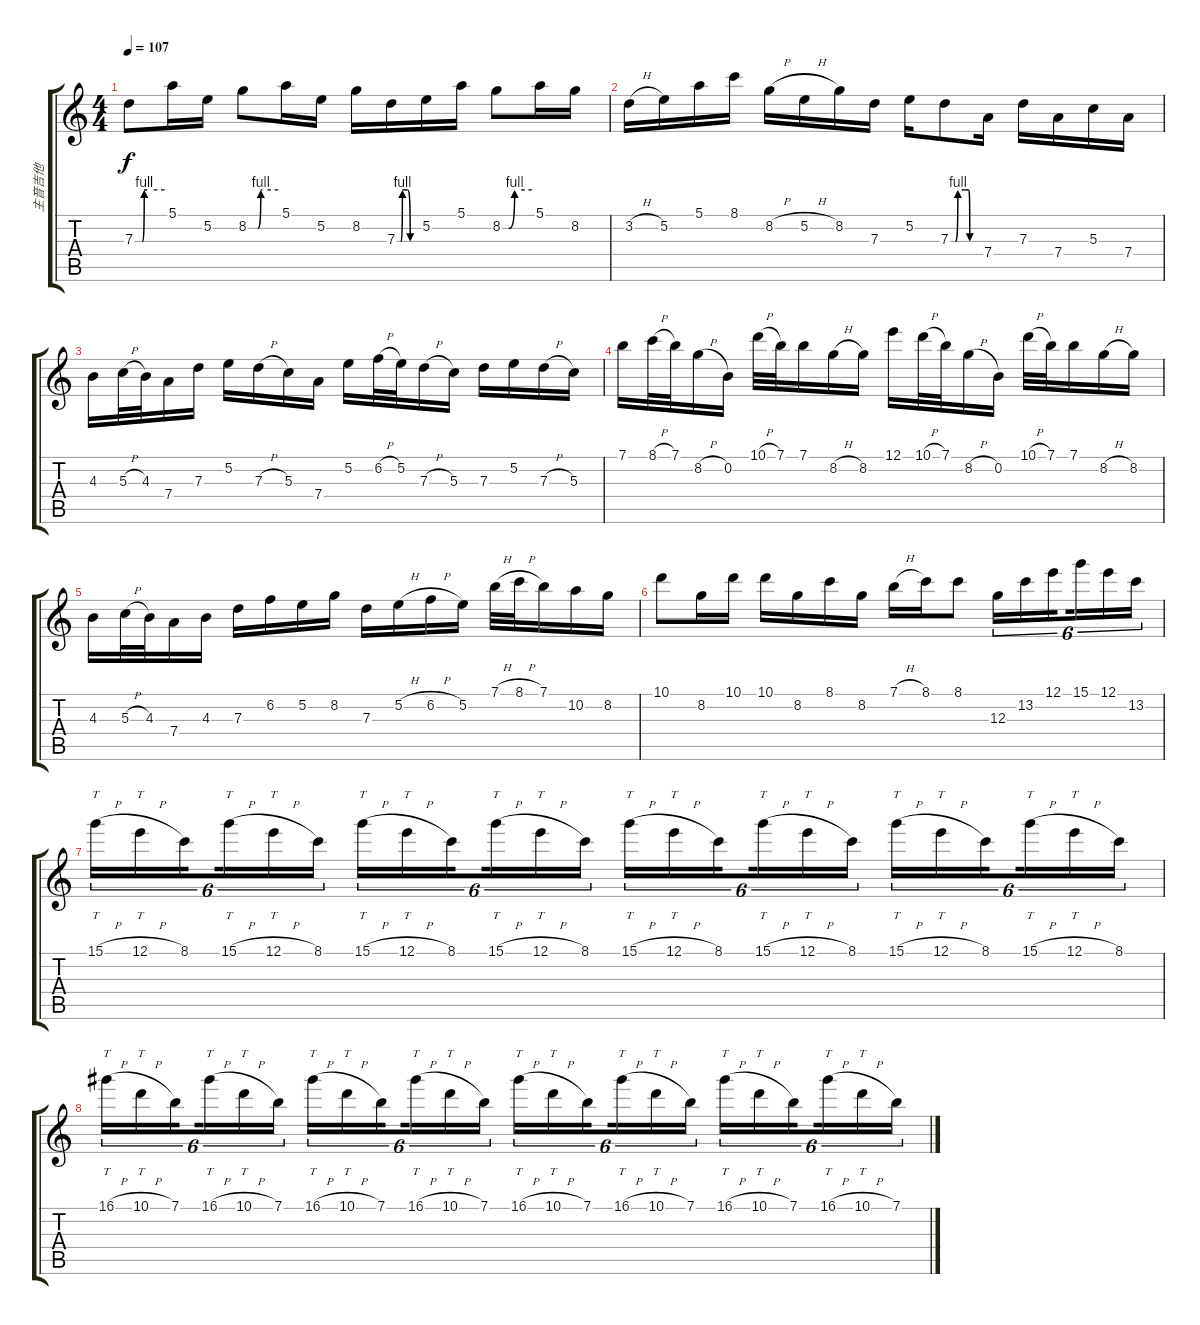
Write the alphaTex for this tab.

\track ("主音吉他" "主音吉他") {instrument distortionguitar}
\staff {score tabs}
\tuning (E4 B3 G3 D3 A2 E2) {hide}
\ts (4 4)
\tempo 107
\clef g2
\ks c
7.3{be (custom 0 0 10 0 15 0 19 4 25 4 60 4)}.8{dy f} 5.1.16 5.2.16 8.2{be (custom 0 0 13 0 19 0 25 4 28 4 60 4)}.8 5.1.16 5.2.16 8.2.16 7.3{be (custom 0 0 10 0 15 4 20 4 30 4 37 0 60 0)}.16 5.2.16 5.1.16 8.2{be (custom 0 0 13 0 25 4 60 4)}.8 5.1.16 8.2.16 |
3.2{h}.16 5.2.16 5.1.16 8.1.16 8.2{h}.16 5.2{h}.16 8.2.16 7.3.16 5.2.16 7.3{be (custom 0 0 10 0 15 4 30 4 37 4 39 0 60 0)}.8 7.4.16 7.3.16 7.4.16 5.3.16 7.4.16 |
4.3.16 5.3{h}.32 4.3.32 7.4.16 7.3.16 5.2.16 7.3{h}.16 5.3.16 7.4.16 5.2.16 6.2{h}.32 5.2.32 7.3{h}.16 5.3.16 7.3.16 5.2.16 7.3{h}.16 5.3.16 |
7.1.16 8.1{h}.32 7.1.32 8.2{h}.16 0.2.16 10.1{h}.32 7.1.32 7.1.16 8.2{h}.16 8.2.16 12.1.16 10.1{h}.32 7.1.32 8.2{h}.16 0.2.16 10.1{h}.32 7.1.32 7.1.16 8.2{h}.16 8.2.16 |
4.3.16 5.3{h}.32 4.3.32 7.4.16 4.3.16 7.3.16 6.2.16 5.2.16 8.2.16 7.3.16 5.2{h}.16 6.2{h}.16 5.2.16 7.1{h}.32 8.1{h}.32 7.1.16 10.2.16 8.2.16 |
10.1.8 8.2.16 10.1.16 10.1.16 8.2.16 8.1.16 8.2.16 7.1{h}.16 8.1.16 8.1.8 12.3.16{tu (6 4)} 13.2.16{tu (6 4)} 12.1.16{tu (6 4) beam splitsecondary} 15.1.16{tu (6 4)} 12.1.16{tu (6 4)} 13.2.16{tu (6 4)} |
15.1{h}.16{tt tu (6 4)} 12.1{h}.16{tt tu (6 4)} 8.1.16{tu (6 4) beam splitsecondary} 15.1{h}.16{tt tu (6 4)} 12.1{h}.16{tt tu (6 4)} 8.1.16{tu (6 4)} 15.1{h}.16{tt tu (6 4)} 12.1{h}.16{tt tu (6 4)} 8.1.16{tu (6 4) beam splitsecondary} 15.1{h}.16{tt tu (6 4)} 12.1{h}.16{tt tu (6 4)} 8.1.16{tu (6 4)} 15.1{h}.16{tt tu (6 4)} 12.1{h}.16{tt tu (6 4)} 8.1.16{tu (6 4) beam splitsecondary} 15.1{h}.16{tt tu (6 4)} 12.1{h}.16{tt tu (6 4)} 8.1.16{tu (6 4)} 15.1{h}.16{tt tu (6 4)} 12.1{h}.16{tt tu (6 4)} 8.1.16{tu (6 4) beam splitsecondary} 15.1{h}.16{tt tu (6 4)} 12.1{h}.16{tt tu (6 4)} 8.1.16{tu (6 4)} |
16.1{h}.16{tt tu (6 4)} 10.1{h}.16{tt tu (6 4)} 7.1.16{tu (6 4) beam splitsecondary} 16.1{h}.16{tt tu (6 4)} 10.1{h}.16{tt tu (6 4)} 7.1.16{tu (6 4)} 16.1{h}.16{tt tu (6 4)} 10.1{h}.16{tt tu (6 4)} 7.1.16{tu (6 4) beam splitsecondary} 16.1{h}.16{tt tu (6 4)} 10.1{h}.16{tt tu (6 4)} 7.1.16{tu (6 4)} 16.1{h}.16{tt tu (6 4)} 10.1{h}.16{tt tu (6 4)} 7.1.16{tu (6 4) beam splitsecondary} 16.1{h}.16{tt tu (6 4)} 10.1{h}.16{tt tu (6 4)} 7.1.16{tu (6 4)} 16.1{h}.16{tt tu (6 4)} 10.1{h}.16{tt tu (6 4)} 7.1.16{tu (6 4) beam splitsecondary} 16.1{h}.16{tt tu (6 4)} 10.1{h}.16{tt tu (6 4)} 7.1.16{tu (6 4)}
